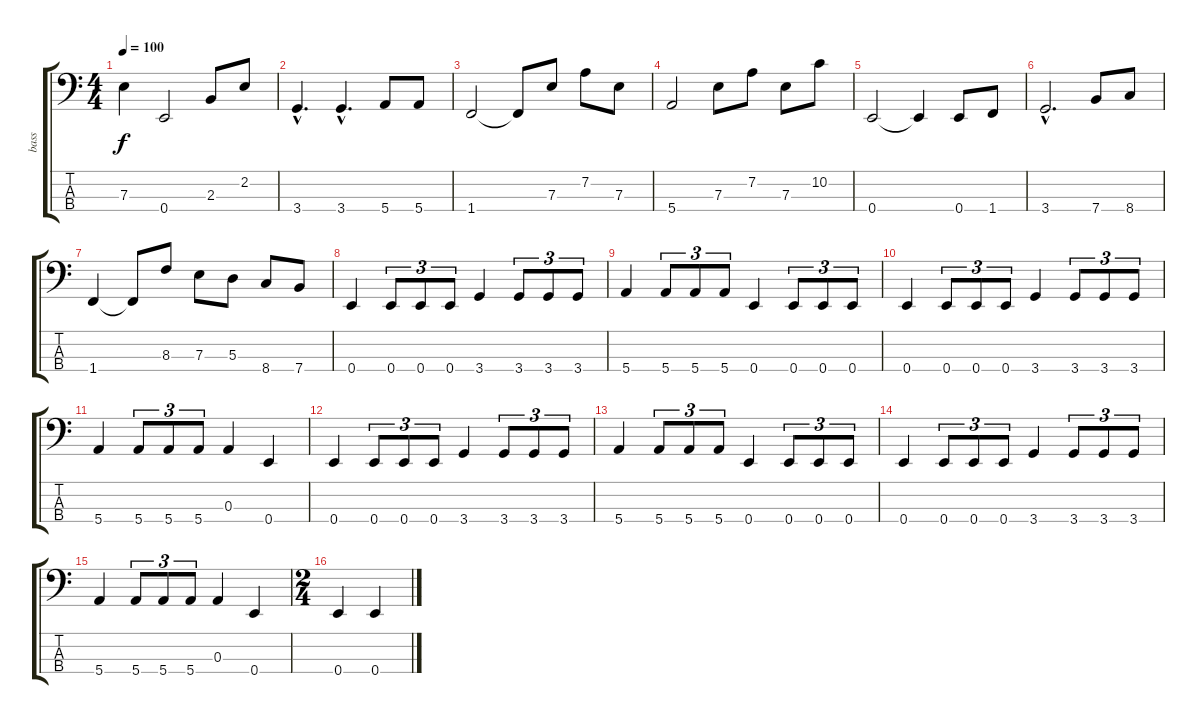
\track ("bass" "bass") {instrument electricbasspick}
\staff {score tabs}
\tuning (G2 D2 A1 E1) {hide}
\ts (4 4)
\tempo 100
\clef f4
\ks c
7.3.4{dy f} 0.4.2 2.3.8 2.2.8 |
3.4{hac}.4{d} 3.4{hac}.4{d} 5.4.8 5.4.8 |
1.4.2 1.4{t}.8 7.3.8 7.2.8 7.3.8 |
5.4.2 7.3.8 7.2.8 7.3.8 10.2.8 |
0.4.2 0.4{t}.4 0.4.8 1.4.8 |
3.4{hac}.2{d} 7.4.8 8.4.8 |
1.4.4 1.4{t}.8 8.3.8 7.3.8 5.3.8 8.4.8 7.4.8 |
0.4.4{instrument electricbasspick} 0.4.8{tu (3 2)} 0.4.8{tu (3 2)} 0.4.8{tu (3 2)} 3.4.4 3.4.8{tu (3 2)} 3.4.8{tu (3 2)} 3.4.8{tu (3 2)} |
5.4.4 5.4.8{tu (3 2)} 5.4.8{tu (3 2)} 5.4.8{tu (3 2)} 0.4.4 0.4.8{tu (3 2)} 0.4.8{tu (3 2)} 0.4.8{tu (3 2)} |
0.4.4 0.4.8{tu (3 2)} 0.4.8{tu (3 2)} 0.4.8{tu (3 2)} 3.4.4 3.4.8{tu (3 2)} 3.4.8{tu (3 2)} 3.4.8{tu (3 2)} |
5.4.4 5.4.8{tu (3 2)} 5.4.8{tu (3 2)} 5.4.8{tu (3 2)} 0.3.4 0.4.4 |
0.4.4 0.4.8{tu (3 2)} 0.4.8{tu (3 2)} 0.4.8{tu (3 2)} 3.4.4 3.4.8{tu (3 2)} 3.4.8{tu (3 2)} 3.4.8{tu (3 2)} |
5.4.4 5.4.8{tu (3 2)} 5.4.8{tu (3 2)} 5.4.8{tu (3 2)} 0.4.4 0.4.8{tu (3 2)} 0.4.8{tu (3 2)} 0.4.8{tu (3 2)} |
0.4.4 0.4.8{tu (3 2)} 0.4.8{tu (3 2)} 0.4.8{tu (3 2)} 3.4.4 3.4.8{tu (3 2)} 3.4.8{tu (3 2)} 3.4.8{tu (3 2)} |
5.4.4 5.4.8{tu (3 2)} 5.4.8{tu (3 2)} 5.4.8{tu (3 2)} 0.3.4 0.4.4 |
\ts (2 4)
0.4.4 0.4.4
